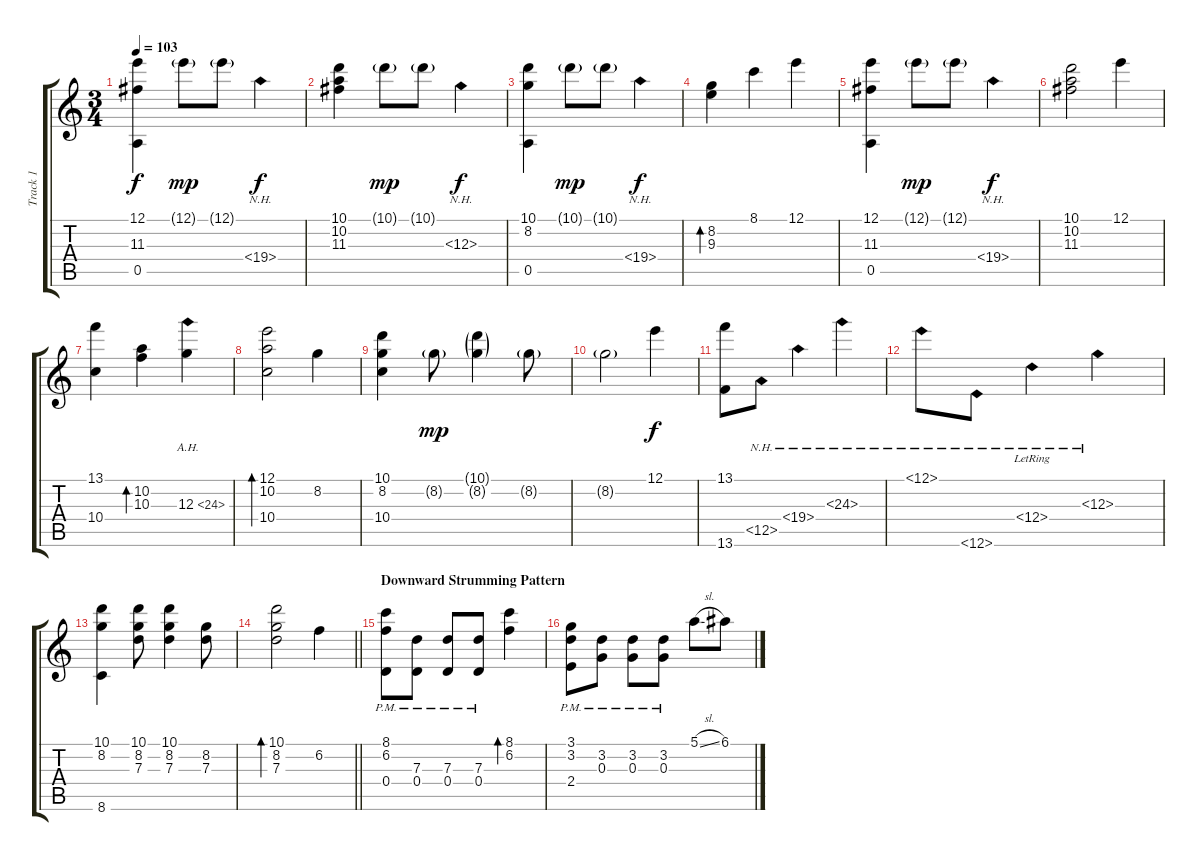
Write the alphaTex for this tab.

\track ("Track 1" "Track 1") {instrument acousticguitarsteel}
\staff {score tabs}
\tuning (E4 B3 G3 D3 A2 E2) {hide}
\ts (3 4)
\tempo 103
\clef g2
\ks c
(12.1 11.3 0.5).4{dy f} 12.1{g}.8{dy mp} 12.1{g}.8 19.4{nh}.4{dy f} |
(10.1 10.2 11.3).4 10.1{g}.8{dy mp} 10.1{g}.8 12.3{nh}.4{dy f} |
(10.1 8.2 0.5).4 10.1{g}.8{dy mp} 10.1{g}.8 19.4{nh}.4{dy f} |
(8.2 9.3).4{bd 60} 8.1.4 12.1.4 |
(12.1 11.3 0.5).4 12.1{g}.8{dy mp} 12.1{g}.8 19.4{nh}.4{dy f} |
(10.1 10.2 11.3).2 12.1.4 |
(13.1 10.4).4 (10.2 10.3).4{bd 60} 12.3{ah 12}.4 |
(12.1 10.2 10.4).2{bd 60} 8.2.4 |
(10.1 8.2 10.4).4 8.2{g}.8{dy mp} (10.1{g} 8.2{g}).4 8.2{g}.8 |
8.2{g}.2 12.1.4{dy f} |
(13.1 13.6).8 12.5{nh}.8 19.4{nh}.4 24.3{nh}.4 |
12.1{nh}.8 12.6{nh}.8 12.4{nh lr}.4 12.3{nh}.4 |
(10.1 8.2 8.6).4 (10.1 8.2 7.3).8 (10.1 8.2 7.3).4 (8.2 7.3).8 |
\barLineRight lightlight
(10.1 8.2 7.3).2{bd 60} 6.2.4 |
\section ("" "Downward Strumming Pattern")
(8.1 6.2{pm} 0.4{pm}).8 (7.3{pm} 0.4{pm}).8 (7.3{pm} 0.4{pm}).8 (7.3{pm} 0.4{pm}).8 (8.1 6.2).4{bd 60} |
(3.1 3.2 2.4{pm}).8 (3.2{pm} 0.3{pm}).8 (3.2{pm} 0.3{pm}).8 (3.2{pm} 0.3{pm}).8 5.1{sl}.8 6.1.8
